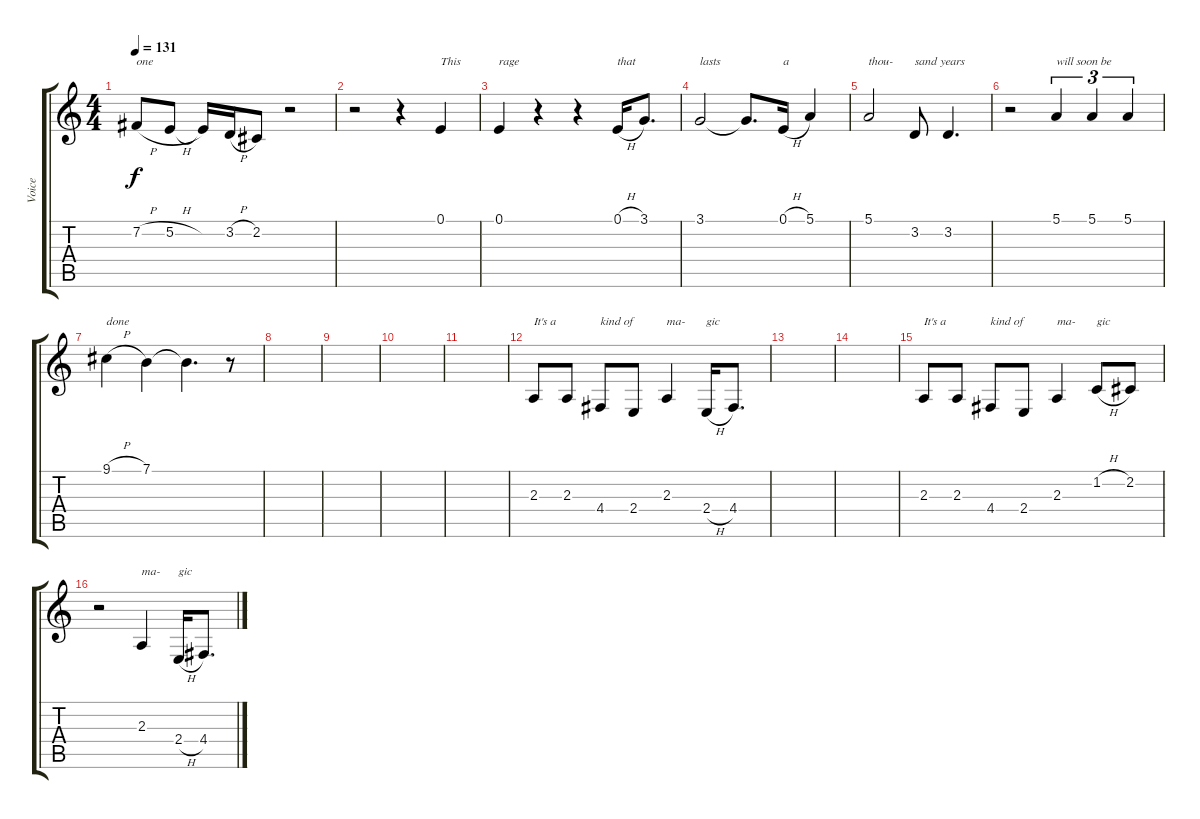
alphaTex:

\track ("Voice" "Voice") {instrument lead2sawtooth}
\staff {score tabs}
\tuning (E4 B3 G3 D3 A2 E2) {hide}
\ts (4 4)
\tempo 131
\clef g2
\ks c
7.2{h}.8{txt "one" dy f} 5.2{h}.8 5.2{t}.16 3.2{h}.16 2.2.8 r.2 |
r.2 r.4 0.1.4{txt "This"} |
0.1.4{txt "rage"} r.4 r.4 0.1{h}.16{txt "that"} 3.1.8{d} |
3.1.2{txt "lasts"} 3.1{t}.8{d} 0.1{h}.16{txt "a"} 5.1.4 |
5.1.2{txt "thou-"} 3.2.8{txt "sand years"} 3.2.4{d} |
r.2 5.1.4{tu (3 2) txt "will soon be"} 5.1.4{tu (3 2)} 5.1.4{tu (3 2)} |
9.1{h}.4{txt "done"} 7.1.4 7.1{t}.4{d} r.8 |
|
|
|
|
2.3.8{txt "It's a"} 2.3.8 4.4.8{txt "kind of"} 2.4.8 2.3.4{txt "ma-"} 2.4{h}.16{txt "gic"} 4.4.8{d} |
|
|
2.3.8{txt "It's a"} 2.3.8 4.4.8{txt "kind of"} 2.4.8 2.3.4{txt "ma-"} 1.2{h}.8{txt "gic"} 2.2.8 |
r.2 2.3.4{txt "ma-"} 2.4{h}.16{txt "gic"} 4.4.8{d}
